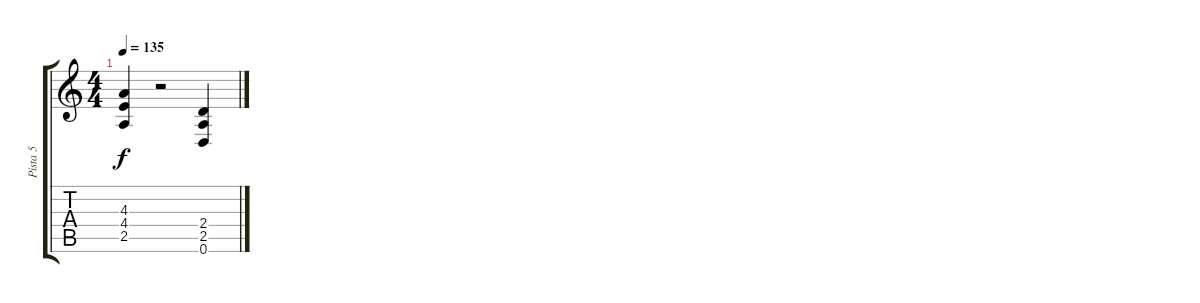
\track ("Pista 5" "Pista 5") {instrument distortionguitar}
\staff {score tabs}
\tuning (D4 A3 F3 C3 G2 D2) {hide}
\ts (4 4)
\tempo 135
\clef g2
\ks c
(4.3 4.4 2.5).4{dy f} r.2 (2.4 2.5 0.6).4
